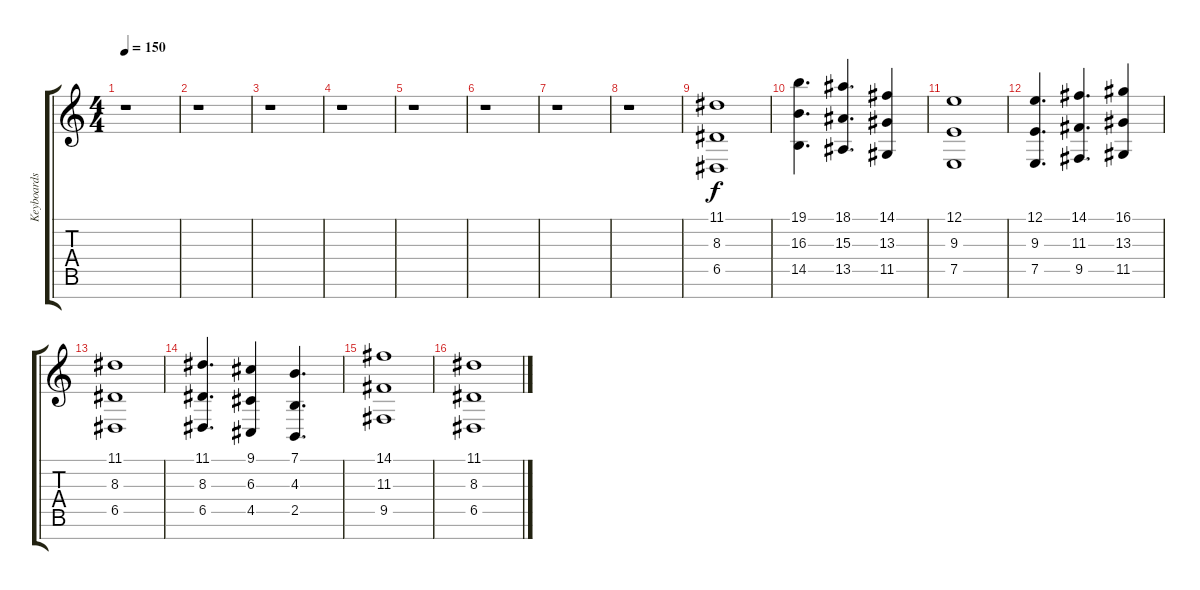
\track ("Keyboards" "Keyboards") {instrument brasssection}
\staff {score tabs}
\tuning (E4 B3 G3 D3 A2 E2 B1) {hide}
\ts (4 4)
\tempo 150
\clef g2
\ks c
r.1{dy f} |
r.1 |
r.1 |
r.1 |
r.1 |
r.1 |
r.1 |
r.1 |
(11.1 8.3 6.5).1 |
(19.1 16.3 14.5).4{d} (18.1 15.3 13.5).4{d} (14.1 13.3 11.5).4 |
(12.1 9.3 7.5).1 |
(12.1 9.3 7.5).4{d} (14.1 11.3 9.5).4{d} (16.1 13.3 11.5).4 |
(11.1 8.3 6.5).1 |
(11.1 8.3 6.5).4{d} (9.1 6.3 4.5).4 (7.1 4.3 2.5).4{d} |
(14.1 11.3 9.5).1 |
(11.1 8.3 6.5).1
